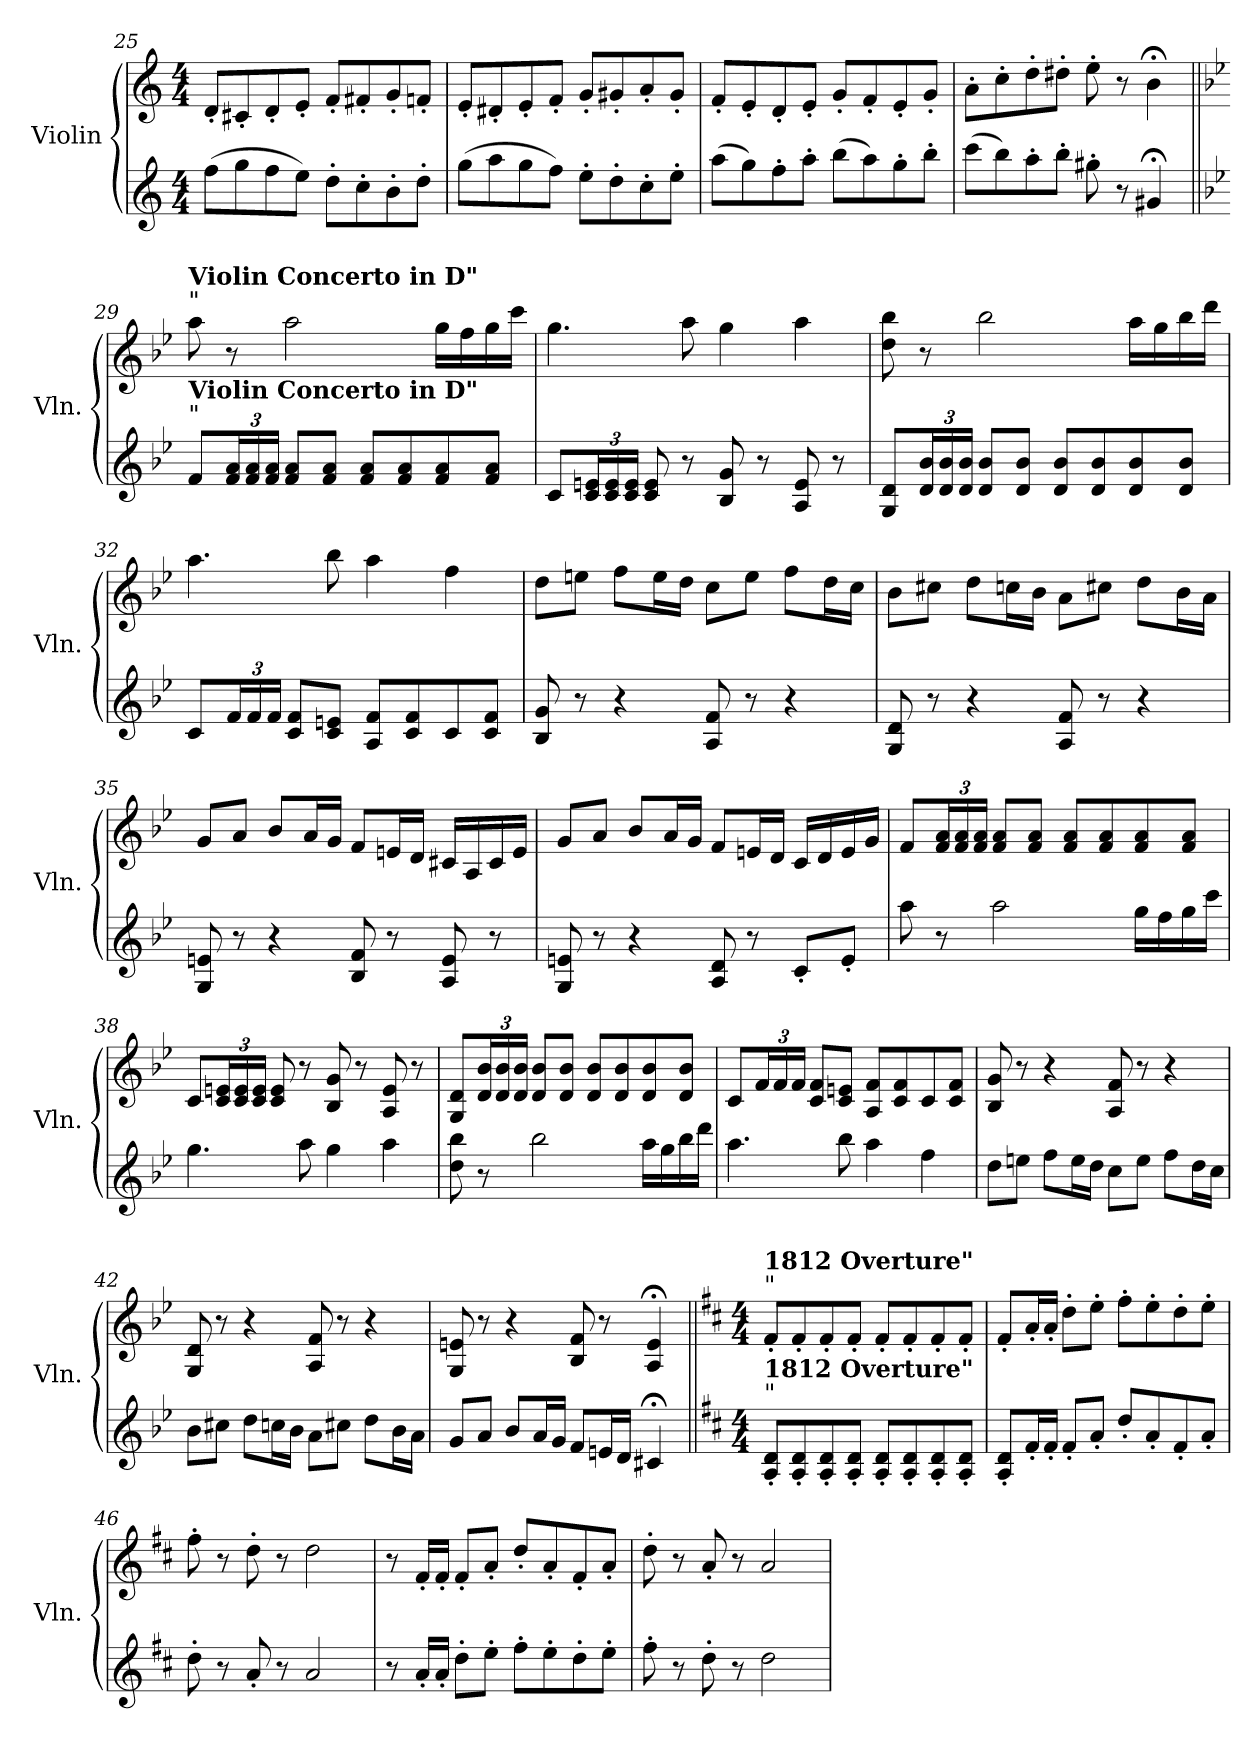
**kern	**kern
*part2	*part1
*staff2	*staff1
*I"Violin	*I"Violin
*I'Vln.	*I'Vln.
*clefG2	*clefG2
*k[]	*k[]
*M4/4	*M4/4
=25	=25
(8ff\L	8d'/L
8gg\	8c#X'/
8ff\	8d'/
8ee\J)	8e'/J
8dd'\L	8f'/L
8cc'\	8f#X'/
8b'\	8g'/
8dd'\J	8fn'/J
=26	=26
(8gg\L	8e'/L
8aa\	8d#X'/
8gg\	8e'/
8ff\J)	8f'/J
8ee'\L	8g'/L
8dd'\	8g#X'/
8cc'\	8a'/
8ee'\J	8g#'/J
=27	=27
(8aa\L	8f'/L
8gg\)	8e'/
8ff'\	8d'/
8aa'\J	8e'/J
(8bb\L	8g'/L
8aa\)	8f'/
8gg'\	8e'/
8bb'\J	8g'/J
!!LO:LB:g=z
=28	=28
(8ccc\L	8a'\L
8bb\)	8cc'\
8aa'\	8dd'\
8bb'\J	8dd#X'\J
8gg#X'\	8ee'\
8r	8r
4g#X;</	4b;<\
=29||	=29||
*k[b-e-]	*k[b-e-]
*	*MM80
!	!LO:TX:a:t="
!	!LO:TX:a:B:t=Violin Concerto in D"
!LO:TX:a:t="	!
!LO:TX:a:B:t=Violin Concerto in D"	!
8f/L	8aa\
*Xbrackettup	*
24f/ 24a/L	8r
24f/ 24a/	.
24f/ 24a/JJ	.
8f/ 8a/L	2aa\
8f/ 8a/J	.
8f/ 8a/L	.
8f/ 8a/	.
8f/ 8a/	16gg\LL
.	16ff\
8f/ 8a/J	16gg\
.	16ccc\JJ
=30	=30
8c/L	4.gg\
24c/ 24en/L	.
24c/ 24e/	.
24c/ 24e/JJ	.
8c/ 8e/	.
8r	8aa\
8B-/ 8g/	4gg\
8r	.
8A/ 8e/	4aa\
8r	.
!!LO:LB:g=z
=31	=31
8G/ 8d/L	8dd\ 8bb-\
24d/ 24b-/L	8r
24d/ 24b-/	.
24d/ 24b-/JJ	.
8d/ 8b-/L	2bb-\
8d/ 8b-/J	.
8d/ 8b-/L	.
8d/ 8b-/	.
8d/ 8b-/	16aa\LL
.	16gg\
8d/ 8b-/J	16bb-\
.	16ddd\JJ
=32	=32
8c/L	4.aa\
24f/L	.
24f/	.
24f/JJ	.
8c/ 8f/L	.
8c/ 8en/J	8bb-\
8A/ 8f/L	4aa\
8c/ 8f/	.
8c/	4ff\
8c/ 8f/J	.
=33	=33
8B-/ 8g/	8dd\L
8r	8een\J
4r	8ff\L
.	16ee\L
.	16dd\JJ
8A/ 8f/	8cc\L
8r	8ee\J
4r	8ff\L
.	16dd\L
.	16cc\JJ
!!LO:LB:g=z
=34	=34
8G/ 8d/	8b-\L
8r	8cc#X\J
4r	8dd\L
.	16ccn\L
.	16b-\JJ
8A/ 8f/	8a\L
8r	8cc#X\J
4r	8dd\L
.	16b-\L
.	16a\JJ
=35	=35
8G/ 8en/	8g/L
8r	8a/J
4r	8b-/L
.	16a/L
.	16g/JJ
8B-/ 8f/	8f/L
8r	16en/L
.	16d/JJ
8A/ 8e/	16c#X/LL
.	16A/
8r	16c#/
.	16e/JJ
=36	=36
8G/ 8en/	8g/L
8r	8a/J
4r	8b-/L
.	16a/L
.	16g/JJ
8A/ 8d/	8f/L
8r	16en/L
.	16d/JJ
8c'/L	16c/LL
.	16d/
8e'/J	16e/
.	16g/JJ
!!LO:LB:g=z
=37	=37
8aa\	8f/L
*	*Xbrackettup
8r	24f/ 24a/L
.	24f/ 24a/
.	24f/ 24a/JJ
2aa\	8f/ 8a/L
.	8f/ 8a/J
.	8f/ 8a/L
.	8f/ 8a/
16gg\LL	8f/ 8a/
16ff\	.
16gg\	8f/ 8a/J
16ccc\JJ	.
=38	=38
4.gg\	8c/L
.	24c/ 24en/L
.	24c/ 24e/
.	24c/ 24e/JJ
.	8c/ 8e/
8aa\	8r
4gg\	8B-/ 8g/
.	8r
4aa\	8A/ 8e/
.	8r
=39	=39
8dd\ 8bb-\	8G/ 8d/L
8r	24d/ 24b-/L
.	24d/ 24b-/
.	24d/ 24b-/JJ
2bb-\	8d/ 8b-/L
.	8d/ 8b-/J
.	8d/ 8b-/L
.	8d/ 8b-/
16aa\LL	8d/ 8b-/
16gg\	.
16bb-\	8d/ 8b-/J
16ddd\JJ	.
!!LO:PB:g=z
=40	=40
4.aa\	8c/L
.	24f/L
.	24f/
.	24f/JJ
.	8c/ 8f/L
8bb-\	8c/ 8en/J
4aa\	8A/ 8f/L
.	8c/ 8f/
4ff\	8c/
.	8c/ 8f/J
=41	=41
8dd\L	8B-/ 8g/
8een\J	8r
8ff\L	4r
16ee\L	.
16dd\JJ	.
8cc\L	8A/ 8f/
8ee\J	8r
8ff\L	4r
16dd\L	.
16cc\JJ	.
=42	=42
8b-\L	8G/ 8d/
8cc#X\J	8r
8dd\L	4r
16ccn\L	.
16b-\JJ	.
8a\L	8A/ 8f/
8cc#X\J	8r
8dd\L	4r
16b-\L	.
16a\JJ	.
!!LO:LB:g=z
=43	=43
8g/L	8G/ 8en/
8a/J	8r
8b-/L	4r
16a/L	.
16g/JJ	.
8f/L	8B-/ 8f/
16en/L	8r
16d/JJ	.
4c#X;</	4A/;< 4e/;<
=44||	=44||
*k[f#c#]	*k[f#c#]
*M4/4	*M4/4
*	*MM150
!	!LO:TX:a:t="
!	!LO:TX:a:B:t=1812 Overture"
!LO:TX:a:t="	!
!LO:TX:a:B:t=1812 Overture"	!
8A/' 8d/'L	8f#'/L
8A/' 8d/'	8f#'/
8A/' 8d/'	8f#'/
8A/' 8d/'J	8f#'/J
8A/' 8d/'L	8f#'/L
8A/' 8d/'	8f#'/
8A/' 8d/'	8f#'/
8A/' 8d/'J	8f#'/J
=45	=45
8A/' 8d/'L	8f#'/L
16f#'/L	16a'/L
16f#'/JJ	16a'/JJ
8f#'/L	8dd'\L
8a'/J	8ee'\J
8dd'/L	8ff#'\L
8a'/	8ee'\
8f#'/	8dd'\
8a'/J	8ee'\J
=46	=46
8dd'\	8ff#'\
8r	8r
8a'/	8dd'\
8r	8r
2a/	2dd\
!!LO:LB:g=z
=47	=47
8r	8r
16a'/LL	16f#'/LL
16a'/JJ	16f#'/JJ
8dd'\L	8f#'/L
8ee'\J	8a'/J
8ff#'\L	8dd'/L
8ee'\	8a'/
8dd'\	8f#'/
8ee'\J	8a'/J
=48	=48
8ff#'\	8dd'\
8r	8r
8dd'\	8a'/
8r	8r
2dd\	2a/
=	=
*-	*-
